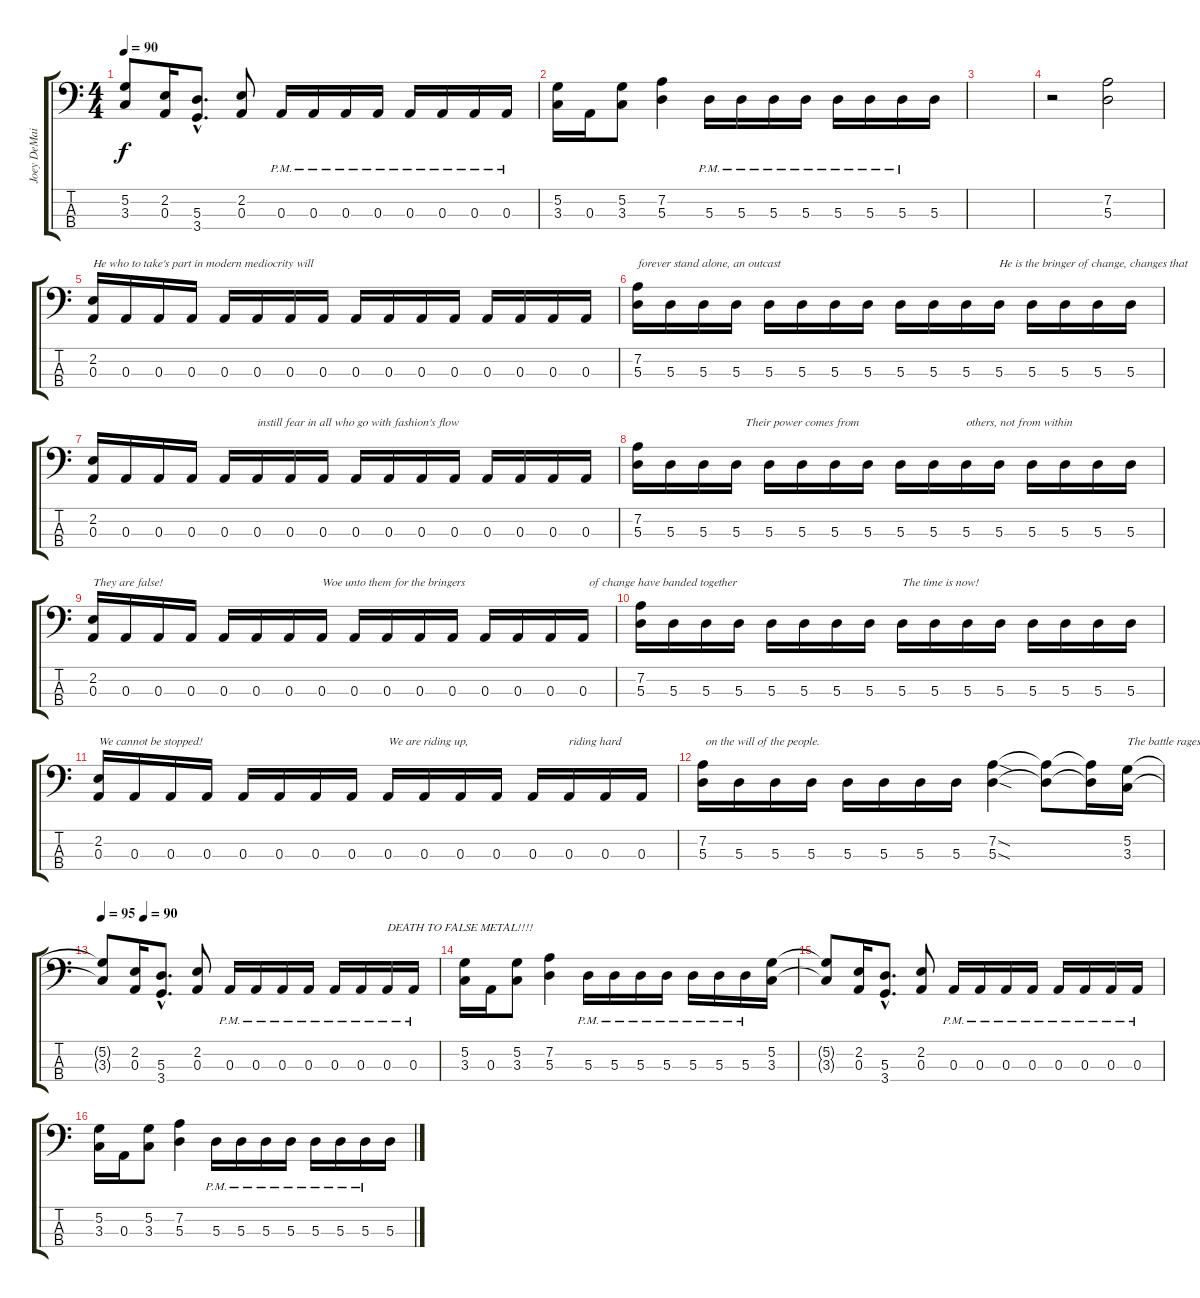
\track ("Joey DeMaio" "Joey DeMai") {instrument electricbasspick}
\staff {score tabs}
\tuning (G2 D2 A1 E1) {hide}
\ts (4 4)
\tempo 90
\clef f4
\ks c
(5.2{t} 3.3{t}).8{dy f} (2.2 0.3).16 (5.3{hac} 3.4{hac}).8{d} (2.2 0.3).8 0.3{pm}.16 0.3{pm}.16 0.3{pm}.16 0.3{pm}.16 0.3{pm}.16 0.3{pm}.16 0.3{pm}.16 0.3{pm}.16 |
(5.2 3.3).16 0.3.16 (5.2 3.3).8 (7.2 5.3).4 5.3{pm}.16 5.3{pm}.16 5.3{pm}.16 5.3{pm}.16 5.3{pm}.16 5.3{pm}.16 5.3{pm}.16 5.3.16 |
|
r.2 (7.2 5.3).2 |
(2.2 0.3).16{txt "He who to take's part in modern mediocrity will"} 0.3.16 0.3.16 0.3.16 0.3.16 0.3.16 0.3.16 0.3.16 0.3.16 0.3.16 0.3.16 0.3.16 0.3.16 0.3.16 0.3.16 0.3.16 |
(7.2 5.3).16{txt "forever stand alone, an outcast"} 5.3.16 5.3.16 5.3.16 5.3.16 5.3.16 5.3.16 5.3.16 5.3.16 5.3.16 5.3.16 5.3.16{txt "He is the bringer of change, changes that"} 5.3.16 5.3.16 5.3.16 5.3.16 |
(2.2 0.3).16 0.3.16 0.3.16 0.3.16 0.3.16 0.3.16{txt "instill fear in all who go with fashion's flow"} 0.3.16 0.3.16 0.3.16 0.3.16 0.3.16 0.3.16 0.3.16 0.3.16 0.3.16 0.3.16 |
(7.2 5.3).16 5.3.16 5.3.16 5.3.16{txt "   Their power comes from"} 5.3.16 5.3.16 5.3.16 5.3.16 5.3.16 5.3.16 5.3.16{txt "others, not from within"} 5.3.16 5.3.16 5.3.16 5.3.16 5.3.16 |
(2.2 0.3).16{txt "They are false!"} 0.3.16 0.3.16 0.3.16 0.3.16 0.3.16 0.3.16 0.3.16{txt "Woe unto them for the bringers"} 0.3.16 0.3.16 0.3.16 0.3.16 0.3.16 0.3.16 0.3.16 0.3.16{txt "  of change have banded together"} |
(7.2 5.3).16 5.3.16 5.3.16 5.3.16 5.3.16 5.3.16 5.3.16 5.3.16 5.3.16{txt "The time is now!"} 5.3.16 5.3.16 5.3.16 5.3.16 5.3.16 5.3.16 5.3.16 |
(2.2 0.3).16{txt "We cannot be stopped!"} 0.3.16 0.3.16 0.3.16 0.3.16 0.3.16 0.3.16 0.3.16 0.3.16{txt "We are riding up,"} 0.3.16 0.3.16 0.3.16 0.3.16 0.3.16{txt "riding hard"} 0.3.16 0.3.16 |
(7.2 5.3).16{txt " on the will of the people."} 5.3.16 5.3.16 5.3.16 5.3.16 5.3.16 5.3.16 5.3.16 (7.2{sod} 5.3{sod}).4 (7.2{t} 5.3{t}).8 (7.2{t} 5.3{t}).16 (5.2 3.3).16{txt "The battle rages - Choose your side."} |
\tempo 95
\tempo (90 0.125)
(5.2{t} 3.3{t}).8 (2.2 0.3).16 (5.3{hac} 3.4{hac}).8{d} (2.2 0.3).8 0.3{pm}.16 0.3{pm}.16 0.3{pm}.16 0.3{pm}.16 0.3{pm}.16 0.3{pm}.16 0.3{pm}.16{txt "DEATH TO FALSE METAL!!!!"} 0.3{pm}.16 |
(5.2 3.3).16 0.3.16 (5.2 3.3).8 (7.2 5.3).4 5.3{pm}.16 5.3{pm}.16 5.3{pm}.16 5.3{pm}.16 5.3{pm}.16 5.3{pm}.16 5.3{pm}.16 (5.2 3.3).16 |
(5.2{t} 3.3{t}).8 (2.2 0.3).16 (5.3{hac} 3.4{hac}).8{d} (2.2 0.3).8 0.3{pm}.16 0.3{pm}.16 0.3{pm}.16 0.3{pm}.16 0.3{pm}.16 0.3{pm}.16 0.3{pm}.16 0.3{pm}.16 |
(5.2 3.3).16 0.3.16 (5.2 3.3).8 (7.2 5.3).4 5.3{pm}.16 5.3{pm}.16 5.3{pm}.16 5.3{pm}.16 5.3{pm}.16 5.3{pm}.16 5.3{pm}.16 5.3.16
